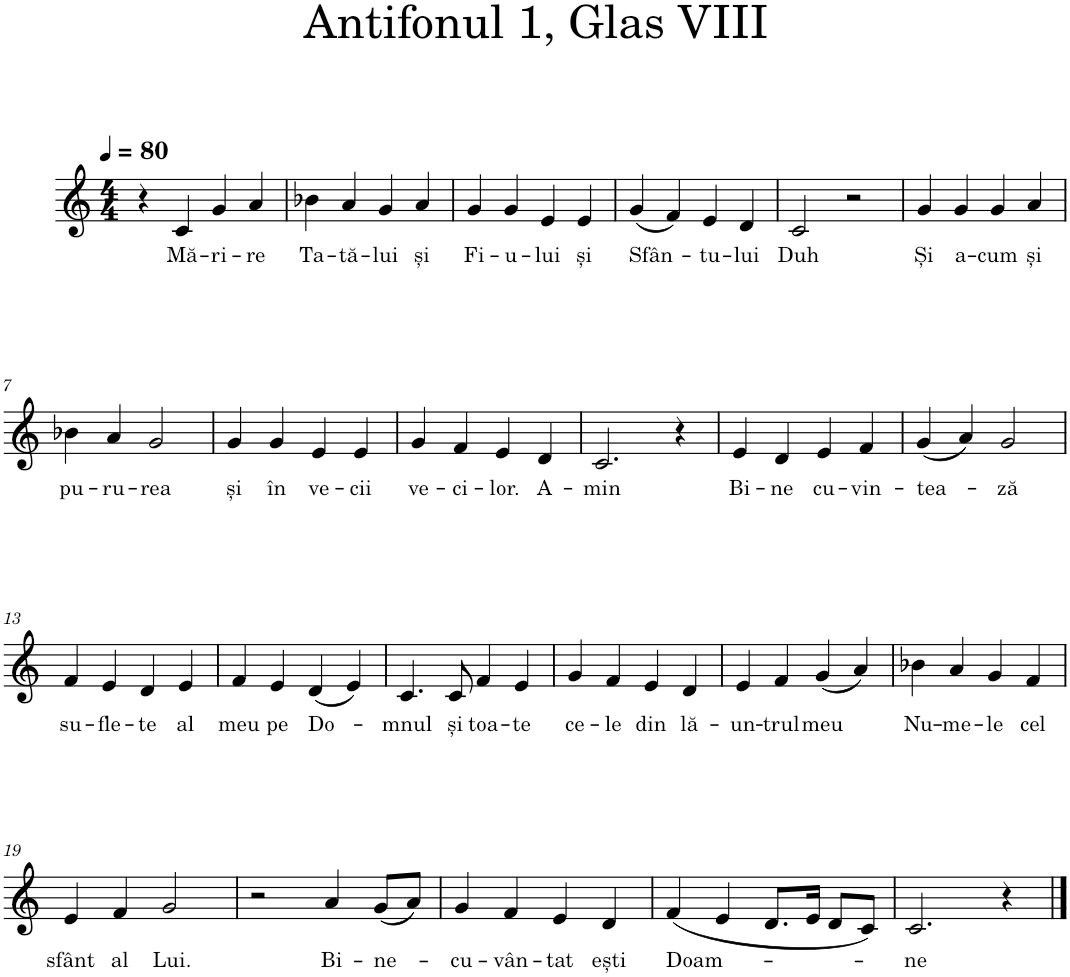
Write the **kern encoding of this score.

**kern	**text
*part1	*part1
*staff1	*staff1
*I"Voice	*
*I'Vo.	*
*clefG2	*
*k[]	*
*M4/4	*
*MM80	*
=1	=1
4r	.
!	!LO:LY:b
4c/	Mă-
!	!LO:LY:b
4g/	-ri-
!	!LO:LY:b
4a/	-re
=2	=2
!	!LO:LY:b
4b-X\	Ta-
!	!LO:LY:b
4a/	-tă-
!	!LO:LY:b
4g/	-lui
!	!LO:LY:b
4a/	și
=3	=3
!	!LO:LY:b
4g/	Fi-
!	!LO:LY:b
4g/	-u-
!	!LO:LY:b
4e/	-lui
!	!LO:LY:b
4e/	și
=4	=4
!	!LO:LY:b
(4g/	Sfân-
4f/)	.
!	!LO:LY:b
4e/	tu-
!	!LO:LY:b
4d/	-lui
=5	=5
!	!LO:LY:b
2c/	Duh
2r	.
=6	=6
!	!LO:LY:b
4g/	Și
!	!LO:LY:b
4g/	a-
!	!LO:LY:b
4g/	-cum
!	!LO:LY:b
4a/	și
!!LO:LB:g=z
=7	=7
!	!LO:LY:b
4b-X\	pu-
!	!LO:LY:b
4a/	-ru-
!	!LO:LY:b
2g/	-rea
=8	=8
!	!LO:LY:b
4g/	și
!	!LO:LY:b
4g/	în
!	!LO:LY:b
4e/	ve-
!	!LO:LY:b
4e/	-cii
=9	=9
!	!LO:LY:b
4g/	ve-
!	!LO:LY:b
4f/	-ci-
!	!LO:LY:b
4e/	-lor.
!	!LO:LY:b
4d/	A-
=10	=10
!	!LO:LY:b
2.c/	-min
4r	.
=11	=11
!	!LO:LY:b
4e/	Bi-
!	!LO:LY:b
4d/	-ne
!	!LO:LY:b
4e/	cu-
!	!LO:LY:b
4f/	-vin-
=12	=12
!	!LO:LY:b
(4g/	-tea-
4a/)	.
!	!LO:LY:b
2g/	-ză
!!LO:LB:g=z
=13	=13
!	!LO:LY:b
4f/	su-
!	!LO:LY:b
4e/	-fle-
!	!LO:LY:b
4d/	-te
!	!LO:LY:b
4e/	al
=14	=14
!	!LO:LY:b
4f/	meu
!	!LO:LY:b
4e/	pe
!	!LO:LY:b
(4d/	Do-
4e/)	.
=15	=15
!	!LO:LY:b
4.c/	-mnul
!	!LO:LY:b
8c/	și
!	!LO:LY:b
4f/	toa-
!	!LO:LY:b
4e/	-te
=16	=16
!	!LO:LY:b
4g/	ce-
!	!LO:LY:b
4f/	-le
!	!LO:LY:b
4e/	din
!	!LO:LY:b
4d/	lă-
=17	=17
!	!LO:LY:b
4e/	-un-
!	!LO:LY:b
4f/	-trul
!	!LO:LY:b
(4g/	meu
4a/)	.
=18	=18
!	!LO:LY:b
4b-X\	Nu-
!	!LO:LY:b
4a/	-me-
!	!LO:LY:b
4g/	-le
!	!LO:LY:b
4f/	cel
!!LO:LB:g=z
=19	=19
!	!LO:LY:b
4e/	sfânt
!	!LO:LY:b
4f/	al
!	!LO:LY:b
2g/	Lui.
=20	=20
2r	.
!	!LO:LY:b
4a/	Bi-
!	!LO:LY:b
(8g/L	-ne-
8a/J)	.
=21	=21
!	!LO:LY:b
4g/	-cu-
!	!LO:LY:b
4f/	-vân-
!	!LO:LY:b
4e/	-tat
!	!LO:LY:b
4d/	ești
=22	=22
!	!LO:LY:b
(4f/	Doam-
4e/	.
8.d/L	.
16e/Jk	.
8d/L	.
8c/J)	.
=23	=23
!	!LO:LY:b
2.c/	-ne
4r	.
==	==
*-	*-
